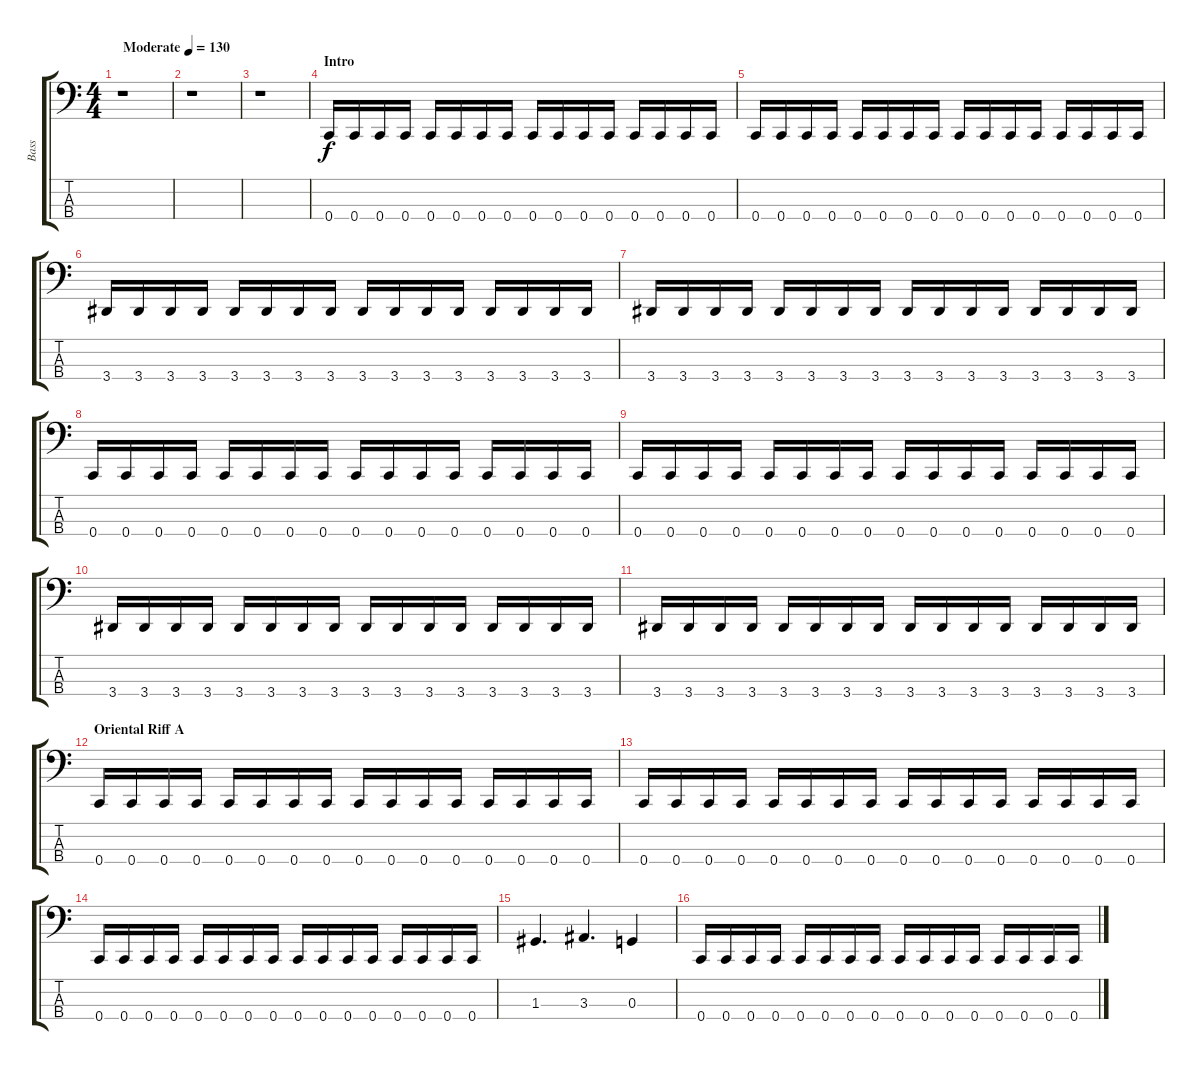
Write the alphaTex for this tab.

\track ("Bass" "Bass") {instrument electricbasspick}
\staff {score tabs}
\tuning (F2 C2 G1 C1) {hide}
\ts (4 4)
\tempo (130 "Moderate")
\clef f4
\ks c
r.1{dy f instrument electricbasspick} |
r.1 |
r.1 |
\section ("" "Intro")
0.4.16 0.4.16 0.4.16 0.4.16 0.4.16 0.4.16 0.4.16 0.4.16 0.4.16 0.4.16 0.4.16 0.4.16 0.4.16 0.4.16 0.4.16 0.4.16 |
0.4.16 0.4.16 0.4.16 0.4.16 0.4.16 0.4.16 0.4.16 0.4.16 0.4.16 0.4.16 0.4.16 0.4.16 0.4.16 0.4.16 0.4.16 0.4.16 |
3.4.16 3.4.16 3.4.16 3.4.16 3.4.16 3.4.16 3.4.16 3.4.16 3.4.16 3.4.16 3.4.16 3.4.16 3.4.16 3.4.16 3.4.16 3.4.16 |
3.4.16 3.4.16 3.4.16 3.4.16 3.4.16 3.4.16 3.4.16 3.4.16 3.4.16 3.4.16 3.4.16 3.4.16 3.4.16 3.4.16 3.4.16 3.4.16 |
0.4.16 0.4.16 0.4.16 0.4.16 0.4.16 0.4.16 0.4.16 0.4.16 0.4.16 0.4.16 0.4.16 0.4.16 0.4.16 0.4.16 0.4.16 0.4.16 |
0.4.16 0.4.16 0.4.16 0.4.16 0.4.16 0.4.16 0.4.16 0.4.16 0.4.16 0.4.16 0.4.16 0.4.16 0.4.16 0.4.16 0.4.16 0.4.16 |
3.4.16 3.4.16 3.4.16 3.4.16 3.4.16 3.4.16 3.4.16 3.4.16 3.4.16 3.4.16 3.4.16 3.4.16 3.4.16 3.4.16 3.4.16 3.4.16 |
3.4.16 3.4.16 3.4.16 3.4.16 3.4.16 3.4.16 3.4.16 3.4.16 3.4.16 3.4.16 3.4.16 3.4.16 3.4.16 3.4.16 3.4.16 3.4.16 |
\section ("" "Oriental Riff A")
0.4.16 0.4.16 0.4.16 0.4.16 0.4.16 0.4.16 0.4.16 0.4.16 0.4.16 0.4.16 0.4.16 0.4.16 0.4.16 0.4.16 0.4.16 0.4.16 |
0.4.16 0.4.16 0.4.16 0.4.16 0.4.16 0.4.16 0.4.16 0.4.16 0.4.16 0.4.16 0.4.16 0.4.16 0.4.16 0.4.16 0.4.16 0.4.16 |
0.4.16 0.4.16 0.4.16 0.4.16 0.4.16 0.4.16 0.4.16 0.4.16 0.4.16 0.4.16 0.4.16 0.4.16 0.4.16 0.4.16 0.4.16 0.4.16 |
1.3.4{d} 3.3.4{d} 0.3.4 |
0.4.16 0.4.16 0.4.16 0.4.16 0.4.16 0.4.16 0.4.16 0.4.16 0.4.16 0.4.16 0.4.16 0.4.16 0.4.16 0.4.16 0.4.16 0.4.16
